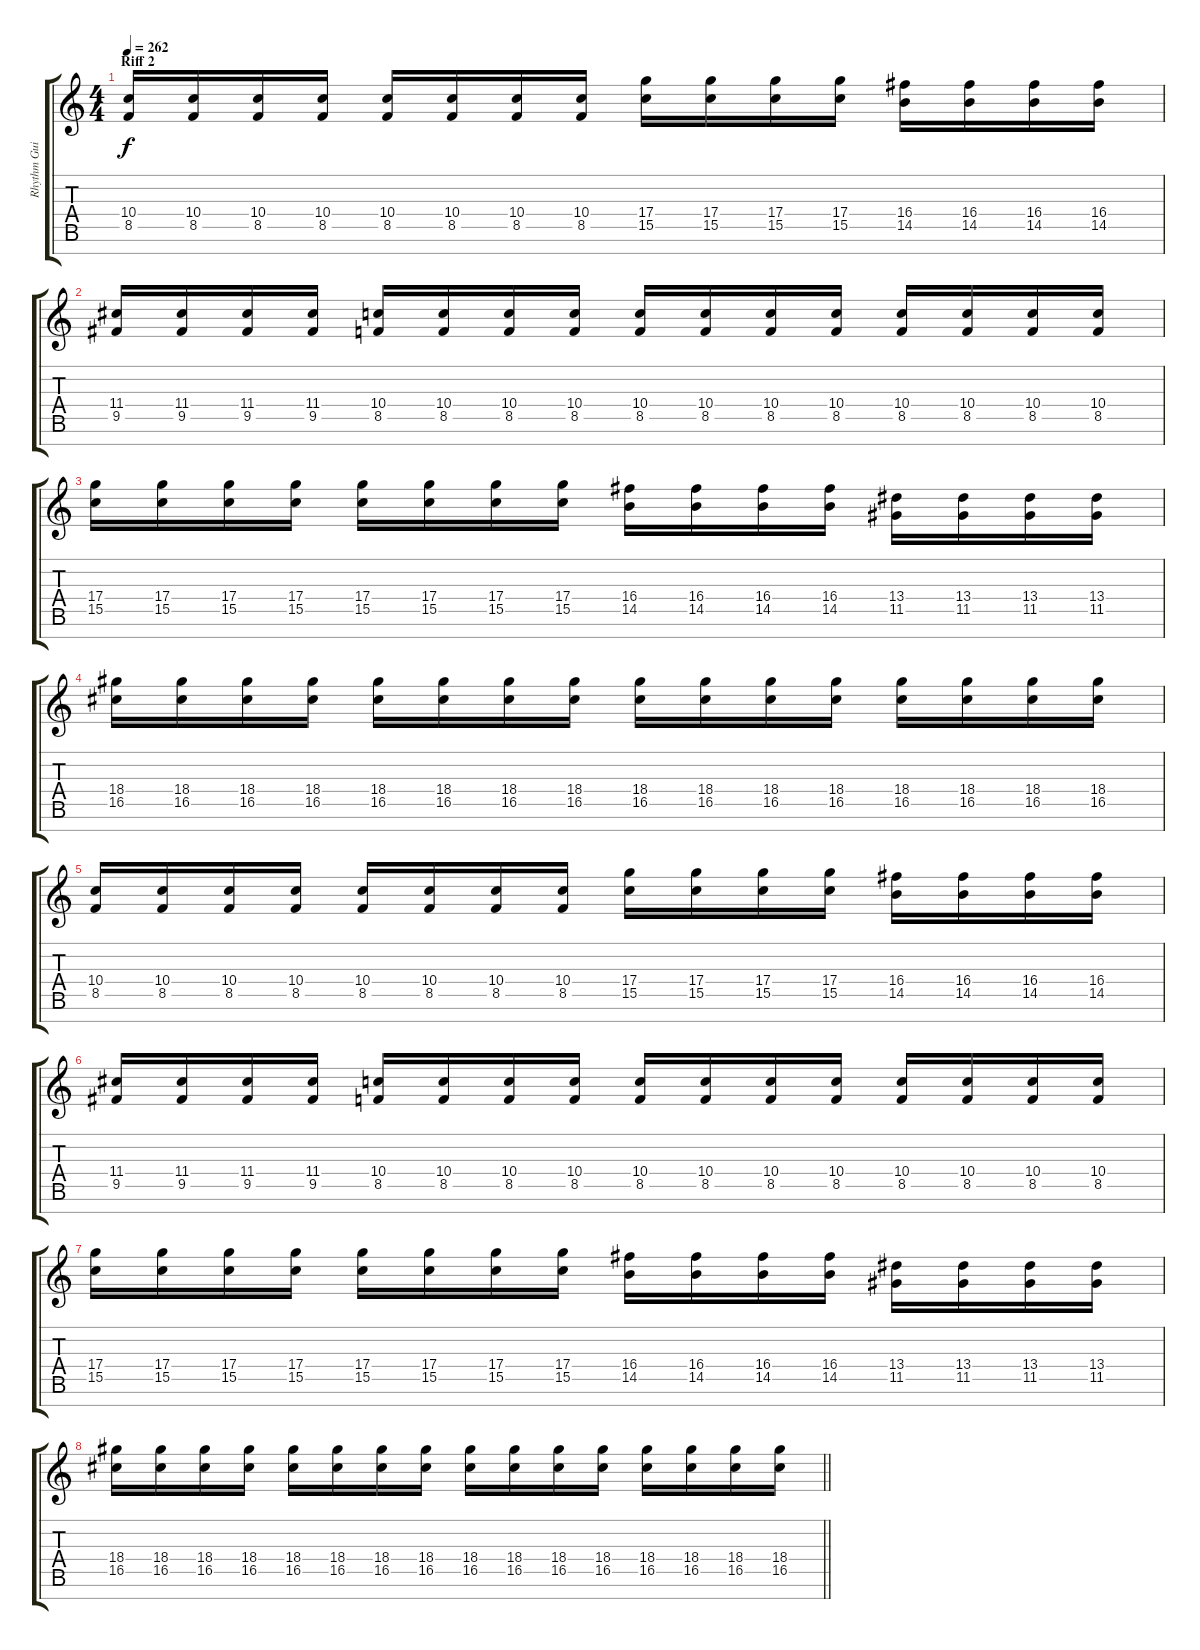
\track ("Rhythm Guitar 2" "Rhythm Gui") {instrument overdrivenguitar}
\staff {score tabs}
\tuning (E4 B3 G3 D3 A2 E2 B1) {hide}
\ts (4 4)
\section ("" "Riff 2")
\tempo 262
\clef g2
\ks c
(10.4 8.5).16{dy f} (10.4 8.5).16 (10.4 8.5).16 (10.4 8.5).16 (10.4 8.5).16 (10.4 8.5).16 (10.4 8.5).16 (10.4 8.5).16 (17.4 15.5).16 (17.4 15.5).16 (17.4 15.5).16 (17.4 15.5).16 (16.4 14.5).16 (16.4 14.5).16 (16.4 14.5).16 (16.4 14.5).16 |
(11.4 9.5).16 (11.4 9.5).16 (11.4 9.5).16 (11.4 9.5).16 (10.4 8.5).16 (10.4 8.5).16 (10.4 8.5).16 (10.4 8.5).16 (10.4 8.5).16 (10.4 8.5).16 (10.4 8.5).16 (10.4 8.5).16 (10.4 8.5).16 (10.4 8.5).16 (10.4 8.5).16 (10.4 8.5).16 |
(17.4 15.5).16 (17.4 15.5).16 (17.4 15.5).16 (17.4 15.5).16 (17.4 15.5).16 (17.4 15.5).16 (17.4 15.5).16 (17.4 15.5).16 (16.4 14.5).16 (16.4 14.5).16 (16.4 14.5).16 (16.4 14.5).16 (13.4 11.5).16 (13.4 11.5).16 (13.4 11.5).16 (13.4 11.5).16 |
(18.4 16.5).16 (18.4 16.5).16 (18.4 16.5).16 (18.4 16.5).16 (18.4 16.5).16 (18.4 16.5).16 (18.4 16.5).16 (18.4 16.5).16 (18.4 16.5).16 (18.4 16.5).16 (18.4 16.5).16 (18.4 16.5).16 (18.4 16.5).16 (18.4 16.5).16 (18.4 16.5).16 (18.4 16.5).16 |
(10.4 8.5).16 (10.4 8.5).16 (10.4 8.5).16 (10.4 8.5).16 (10.4 8.5).16 (10.4 8.5).16 (10.4 8.5).16 (10.4 8.5).16 (17.4 15.5).16 (17.4 15.5).16 (17.4 15.5).16 (17.4 15.5).16 (16.4 14.5).16 (16.4 14.5).16 (16.4 14.5).16 (16.4 14.5).16 |
(11.4 9.5).16 (11.4 9.5).16 (11.4 9.5).16 (11.4 9.5).16 (10.4 8.5).16 (10.4 8.5).16 (10.4 8.5).16 (10.4 8.5).16 (10.4 8.5).16 (10.4 8.5).16 (10.4 8.5).16 (10.4 8.5).16 (10.4 8.5).16 (10.4 8.5).16 (10.4 8.5).16 (10.4 8.5).16 |
(17.4 15.5).16 (17.4 15.5).16 (17.4 15.5).16 (17.4 15.5).16 (17.4 15.5).16 (17.4 15.5).16 (17.4 15.5).16 (17.4 15.5).16 (16.4 14.5).16 (16.4 14.5).16 (16.4 14.5).16 (16.4 14.5).16 (13.4 11.5).16 (13.4 11.5).16 (13.4 11.5).16 (13.4 11.5).16 |
\barLineRight lightlight
(18.4 16.5).16 (18.4 16.5).16 (18.4 16.5).16 (18.4 16.5).16 (18.4 16.5).16 (18.4 16.5).16 (18.4 16.5).16 (18.4 16.5).16 (18.4 16.5).16 (18.4 16.5).16 (18.4 16.5).16 (18.4 16.5).16 (18.4 16.5).16 (18.4 16.5).16 (18.4 16.5).16 (18.4 16.5).16
